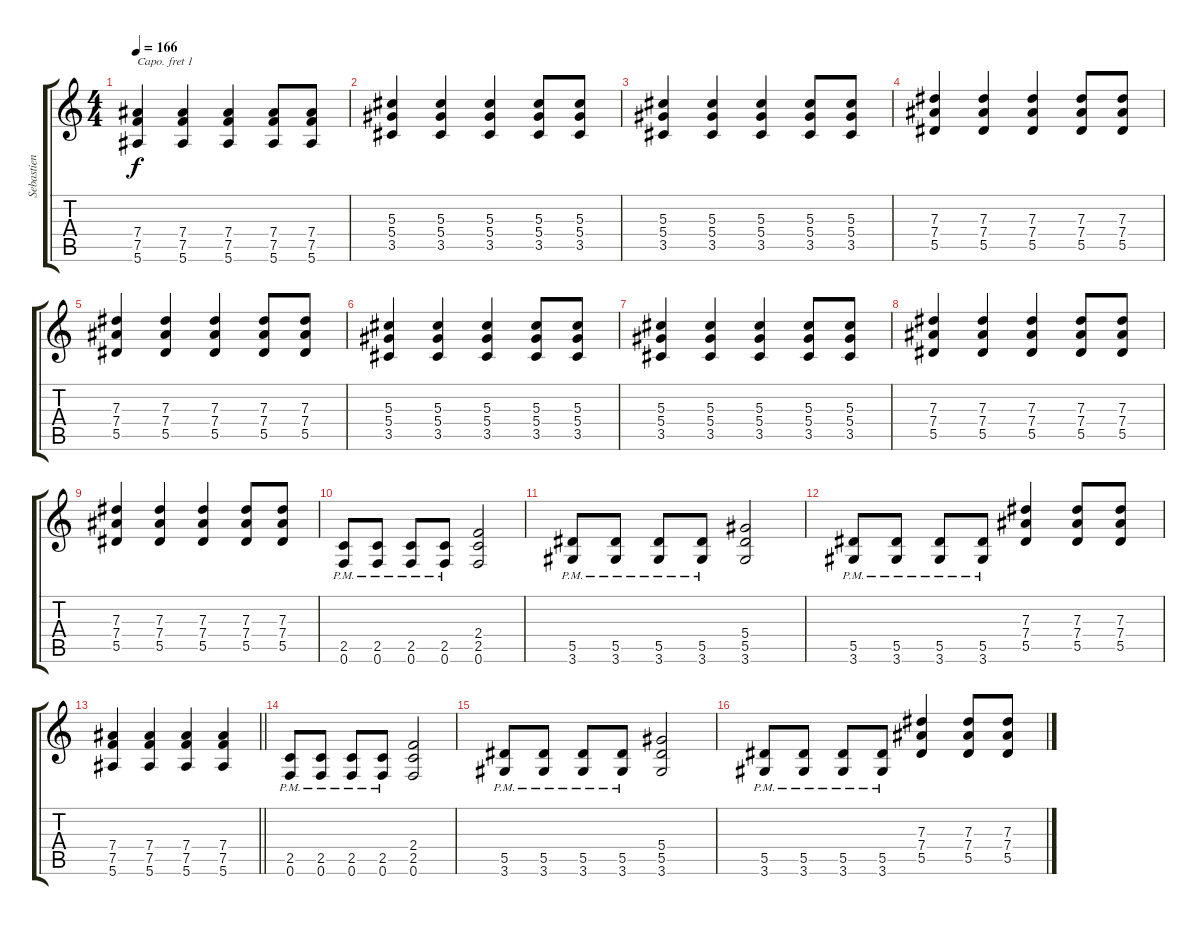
\track ("Sebastien" "Sebastien") {instrument distortionguitar}
\staff {score tabs}
\capo 1
\tuning (E4 B3 G3 D3 A2 E2) {hide}
\ts (4 4)
\tempo 166
\clef g2
\ks c
(7.4 7.5 5.6).4{dy f} (7.4 7.5 5.6).4 (7.4 7.5 5.6).4 (7.4 7.5 5.6).8 (7.4 7.5 5.6).8 |
(5.3 5.4 3.5).4 (5.3 5.4 3.5).4 (5.3 5.4 3.5).4 (5.3 5.4 3.5).8 (5.3 5.4 3.5).8 |
(5.3 5.4 3.5).4 (5.3 5.4 3.5).4 (5.3 5.4 3.5).4 (5.3 5.4 3.5).8 (5.3 5.4 3.5).8 |
(7.3 7.4 5.5).4 (7.3 7.4 5.5).4 (7.3 7.4 5.5).4 (7.3 7.4 5.5).8 (7.3 7.4 5.5).8 |
(7.3 7.4 5.5).4 (7.3 7.4 5.5).4 (7.3 7.4 5.5).4 (7.3 7.4 5.5).8 (7.3 7.4 5.5).8 |
(5.3 5.4 3.5).4 (5.3 5.4 3.5).4 (5.3 5.4 3.5).4 (5.3 5.4 3.5).8 (5.3 5.4 3.5).8 |
(5.3 5.4 3.5).4 (5.3 5.4 3.5).4 (5.3 5.4 3.5).4 (5.3 5.4 3.5).8 (5.3 5.4 3.5).8 |
(7.3 7.4 5.5).4 (7.3 7.4 5.5).4 (7.3 7.4 5.5).4 (7.3 7.4 5.5).8 (7.3 7.4 5.5).8 |
(7.3 7.4 5.5).4 (7.3 7.4 5.5).4 (7.3 7.4 5.5).4 (7.3 7.4 5.5).8 (7.3 7.4 5.5).8 |
(2.5{pm} 0.6{pm}).8 (2.5{pm} 0.6{pm}).8 (2.5{pm} 0.6{pm}).8 (2.5{pm} 0.6{pm}).8 (2.4 2.5 0.6).2 |
(5.5{pm} 3.6{pm}).8 (5.5{pm} 3.6{pm}).8 (5.5{pm} 3.6{pm}).8 (5.5{pm} 3.6{pm}).8 (5.4 5.5 3.6).2 |
(5.5{pm} 3.6{pm}).8 (5.5{pm} 3.6{pm}).8 (5.5{pm} 3.6{pm}).8 (5.5{pm} 3.6{pm}).8 (7.3 7.4 5.5).4 (7.3 7.4 5.5).8 (7.3 7.4 5.5).8 |
\barLineRight lightlight
(7.4 7.5 5.6).4 (7.4 7.5 5.6).4 (7.4 7.5 5.6).4 (7.4 7.5 5.6).4 |
(2.5{pm} 0.6{pm}).8 (2.5{pm} 0.6{pm}).8 (2.5{pm} 0.6{pm}).8 (2.5{pm} 0.6{pm}).8 (2.4 2.5 0.6).2 |
(5.5{pm} 3.6{pm}).8 (5.5{pm} 3.6{pm}).8 (5.5{pm} 3.6{pm}).8 (5.5{pm} 3.6{pm}).8 (5.4 5.5 3.6).2 |
(5.5{pm} 3.6{pm}).8 (5.5{pm} 3.6{pm}).8 (5.5{pm} 3.6{pm}).8 (5.5{pm} 3.6{pm}).8 (7.3 7.4 5.5).4 (7.3 7.4 5.5).8 (7.3 7.4 5.5).8
